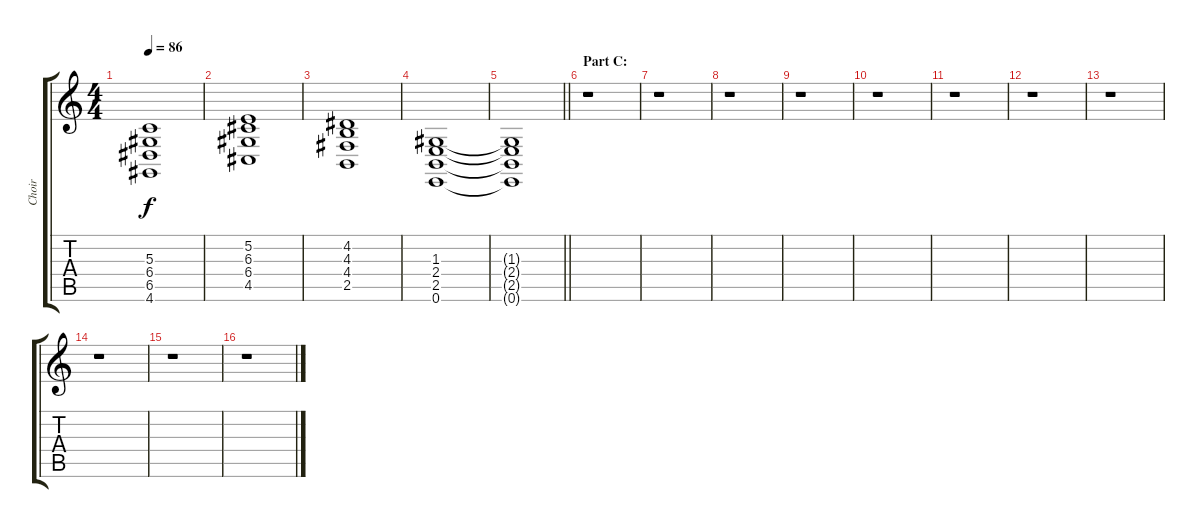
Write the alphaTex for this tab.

\track ("Choir" "Choir") {instrument choiraahs}
\staff {score tabs}
\tuning (E4 B3 G3 D3 A2 E2) {hide}
\ts (4 4)
\tempo 86
\clef g2
\ks c
(5.3 6.4 6.5 4.6).1{dy f} |
(5.2 6.3 6.4 4.5).1 |
(4.2 4.3 4.4 2.5).1 |
(1.3 2.4 2.5 0.6).1 |
\barLineRight lightlight
(1.3{t} 2.4{t} 2.5{t} 0.6{t}).1 |
\section ("" "Part C:")
r.1 |
r.1 |
r.1 |
r.1 |
r.1 |
r.1 |
r.1 |
r.1 |
r.1 |
r.1 |
r.1
